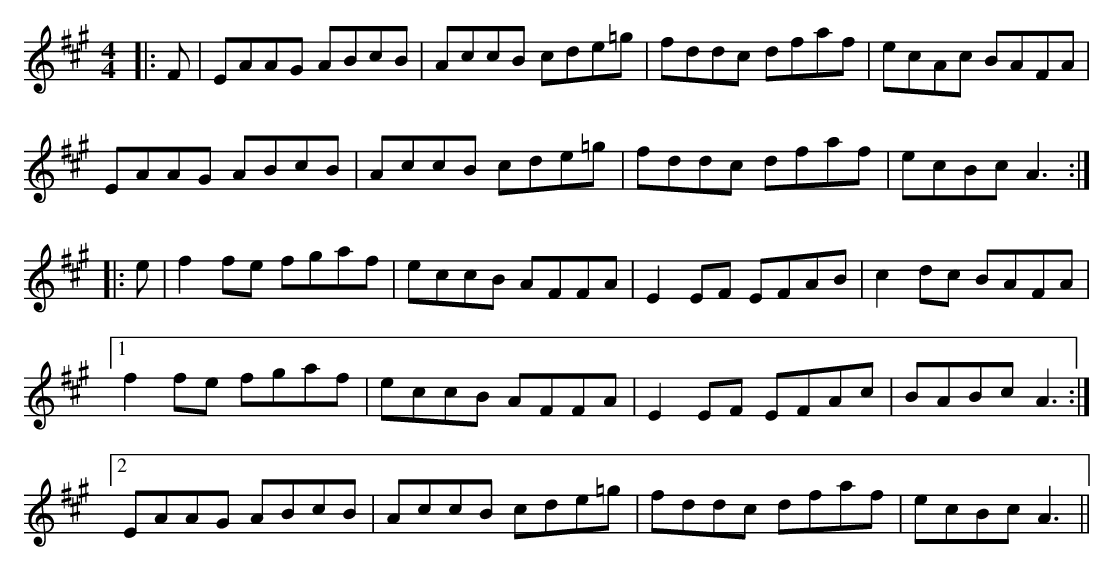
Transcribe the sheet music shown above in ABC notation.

X:1
M:4/4
K:A
|:F|EAAG ABcB|AccB cde=g|fddc dfaf|ecAc BAFA|
EAAG ABcB|AccB cde=g|fddc dfaf|ecBc A3:|
|:e|f2 fe fgaf|eccB AFFA|E2 EF EFAB|c2 dc BAFA|
[1f2 fe fgaf|eccB AFFA|E2 EF EFAc|BABc A3:|
[2EAAG ABcB|AccB cde=g|fddc dfaf|ecBc A3||
